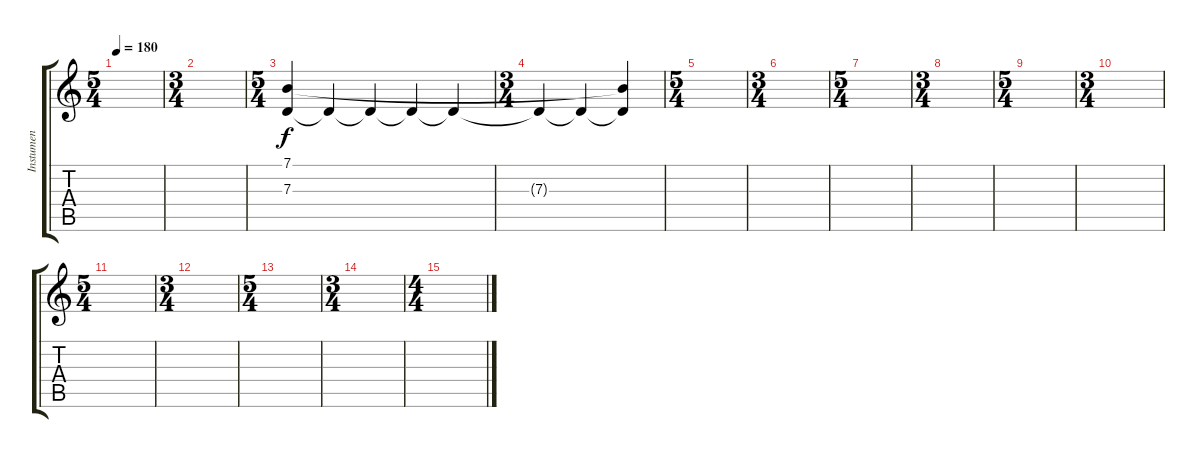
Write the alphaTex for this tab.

\track ("Instumen" "Instumen") {instrument stringensemble2}
\staff {score tabs}
\tuning (E4 B3 G3 D3 A2 E2) {hide}
\ts (5 4)
\tempo 180
\clef g2
\ks c
|
\ts (3 4)
|
\ts (5 4)
(7.1 7.3).4 7.3{t}.4 7.3{t}.4 7.3{t}.4 7.3{t}.4 |
\ts (3 4)
7.3{t}.4 7.3{t}.4 (7.1{t} 7.3{t}).4 |
\ts (5 4)
|
\ts (3 4)
|
\ts (5 4)
|
\ts (3 4)
|
\ts (5 4)
|
\ts (3 4)
|
\ts (5 4)
|
\ts (3 4)
|
\ts (5 4)
|
\ts (3 4)
|
\ts (4 4)
